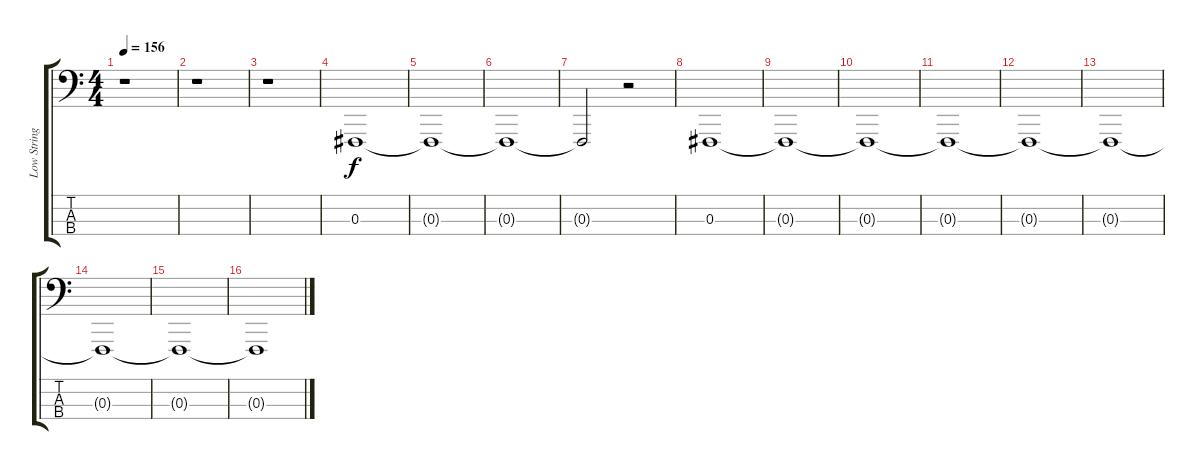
\track ("Low Strings" "Low String") {instrument synthstrings1}
\staff {score tabs}
\tuning (E2 B1 Gb1 Db1) {hide}
\ts (4 4)
\tempo 156
\clef f4
\ks c
r.1{dy f} |
r.1 |
r.1{volume 0} |
0.3.1{volume 13} |
0.3{t}.1 |
0.3{t}.1 |
0.3{t}.2 r.2 |
0.3.1 |
0.3{t}.1 |
0.3{t}.1 |
0.3{t}.1 |
0.3{t}.1 |
0.3{t}.1 |
0.3{t}.1 |
0.3{t}.1 |
0.3{t}.1
